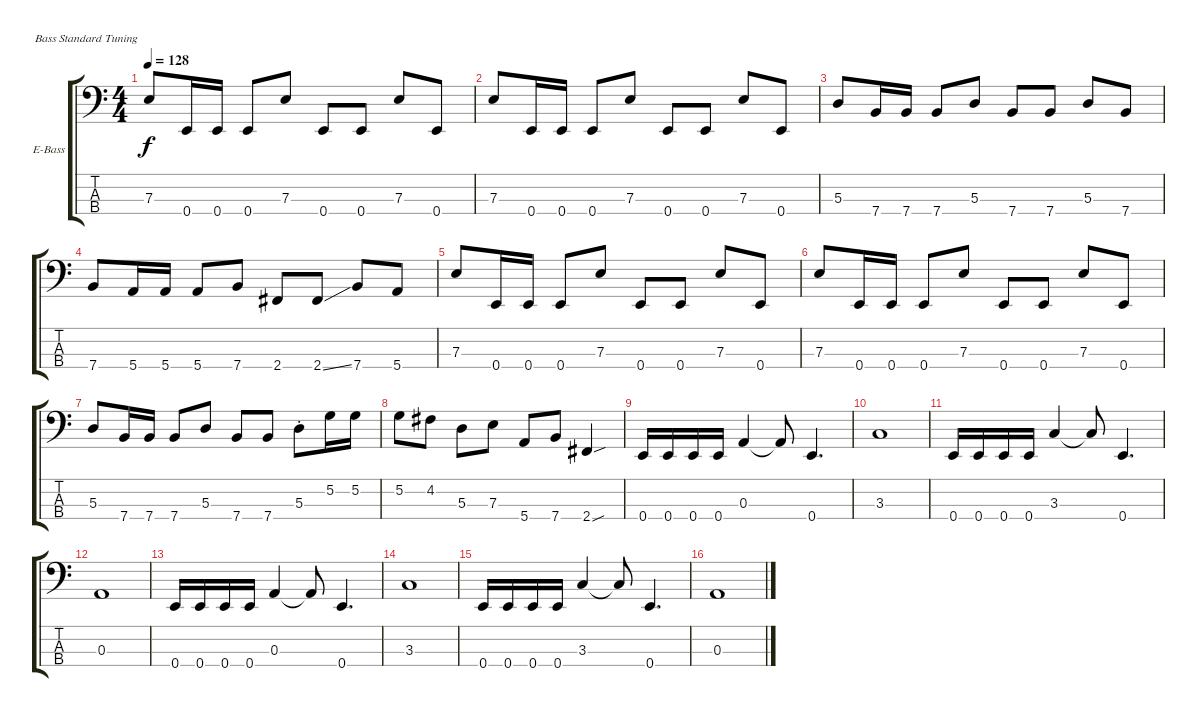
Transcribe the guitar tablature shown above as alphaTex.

\defaultSystemsLayout 4
\bracketExtendMode groupsimilarinstruments
\firstSystemTrackNameOrientation horizontal
\otherSystemsTrackNameOrientation horizontal
\track ("Cliff Burton (Main Bass)" "E-Bass") {instrument electricbassfinger}
\staff {score tabs}
\tuning (G2 D2 A1 E1)
\ts (4 4)
\tempo 128
\clef f4
\ks c
7.3.8{dy f} 0.4.16 0.4.16 0.4.8 7.3.8 0.4.8 0.4.8 7.3.8 0.4.8 |
7.3.8 0.4.16 0.4.16 0.4.8 7.3.8 0.4.8 0.4.8 7.3.8 0.4.8 |
5.3.8 7.4.16 7.4.16 7.4.8 5.3.8 7.4.8 7.4.8 5.3.8 7.4.8 |
7.4.8 5.4.16 5.4.16 5.4.8 7.4.8 2.4.8 2.4{ss}.8 7.4.8 5.4.8 |
7.3.8 0.4.16 0.4.16 0.4.8 7.3.8 0.4.8 0.4.8 7.3.8 0.4.8 |
7.3.8 0.4.16 0.4.16 0.4.8 7.3.8 0.4.8 0.4.8 7.3.8 0.4.8 |
5.3.8 7.4.16 7.4.16 7.4.8 5.3.8 7.4.8 7.4.8 5.3{st}.8 5.2.16 5.2.16 |
5.2.8 4.2.8 5.3.8 7.3.8 5.4.8 7.4.8 2.4{sou}.4 |
0.4.16 0.4.16 0.4.16 0.4.16 0.3.4 0.3{t}.8 0.4.4{d} |
3.3.1 |
0.4.16 0.4.16 0.4.16 0.4.16 3.3.4 3.3{t}.8 0.4.4{d} |
0.3.1 |
0.4.16 0.4.16 0.4.16 0.4.16 0.3.4 0.3{t}.8 0.4.4{d} |
3.3.1 |
0.4.16 0.4.16 0.4.16 0.4.16 3.3.4 3.3{t}.8 0.4.4{d} |
0.3.1
